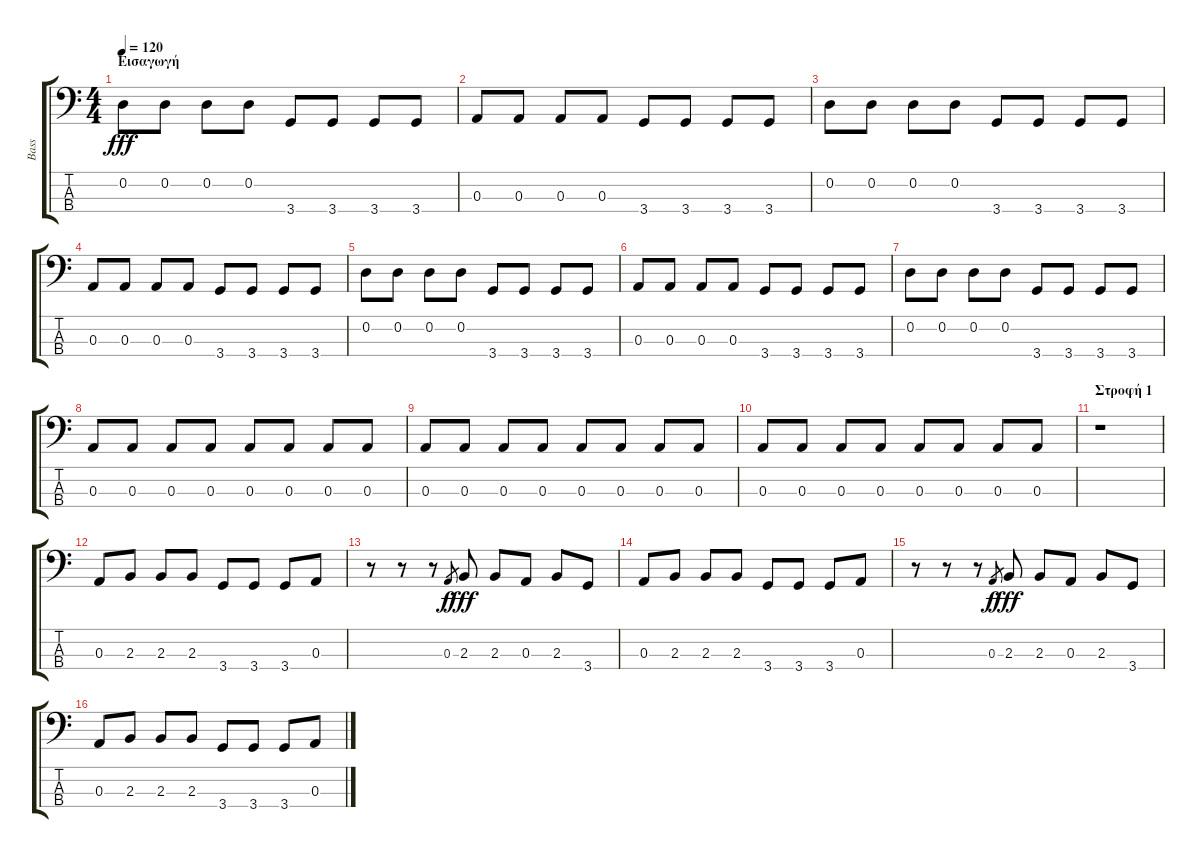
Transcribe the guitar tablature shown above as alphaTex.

\track ("Bass" "Bass") {instrument electricbassfinger}
\staff {score tabs}
\tuning (G2 D2 A1 E1) {hide}
\ts (4 4)
\section ("" "Εισαγωγή")
\tempo 120
\clef f4
\ks c
0.2.8{dy fff instrument electricbassfinger} 0.2.8 0.2.8 0.2.8 3.4.8 3.4.8 3.4.8 3.4.8 |
0.3.8 0.3.8 0.3.8 0.3.8 3.4.8 3.4.8 3.4.8 3.4.8 |
0.2.8 0.2.8 0.2.8 0.2.8 3.4.8 3.4.8 3.4.8 3.4.8 |
0.3.8 0.3.8 0.3.8 0.3.8 3.4.8 3.4.8 3.4.8 3.4.8 |
0.2.8 0.2.8 0.2.8 0.2.8 3.4.8 3.4.8 3.4.8 3.4.8 |
0.3.8 0.3.8 0.3.8 0.3.8 3.4.8 3.4.8 3.4.8 3.4.8 |
0.2.8 0.2.8 0.2.8 0.2.8 3.4.8 3.4.8 3.4.8 3.4.8 |
0.3.8 0.3.8 0.3.8 0.3.8 0.3.8 0.3.8 0.3.8 0.3.8 |
0.3.8 0.3.8 0.3.8 0.3.8 0.3.8 0.3.8 0.3.8 0.3.8 |
0.3.8 0.3.8 0.3.8 0.3.8 0.3.8 0.3.8 0.3.8 0.3.8 |
\section ("" "Στροφή 1")
r.1 |
0.3.8 2.3.8 2.3.8 2.3.8 3.4.8 3.4.8 3.4.8 0.3.8 |
r.8 r.8 r.8 0.3.8{gr dy f} 2.3.8{dy fff} 2.3.8 0.3.8 2.3.8 3.4.8 |
0.3.8 2.3.8 2.3.8 2.3.8 3.4.8 3.4.8 3.4.8 0.3.8 |
r.8 r.8 r.8 0.3.8{gr dy f} 2.3.8{dy fff} 2.3.8 0.3.8 2.3.8 3.4.8 |
0.3.8 2.3.8 2.3.8 2.3.8 3.4.8 3.4.8 3.4.8 0.3.8
